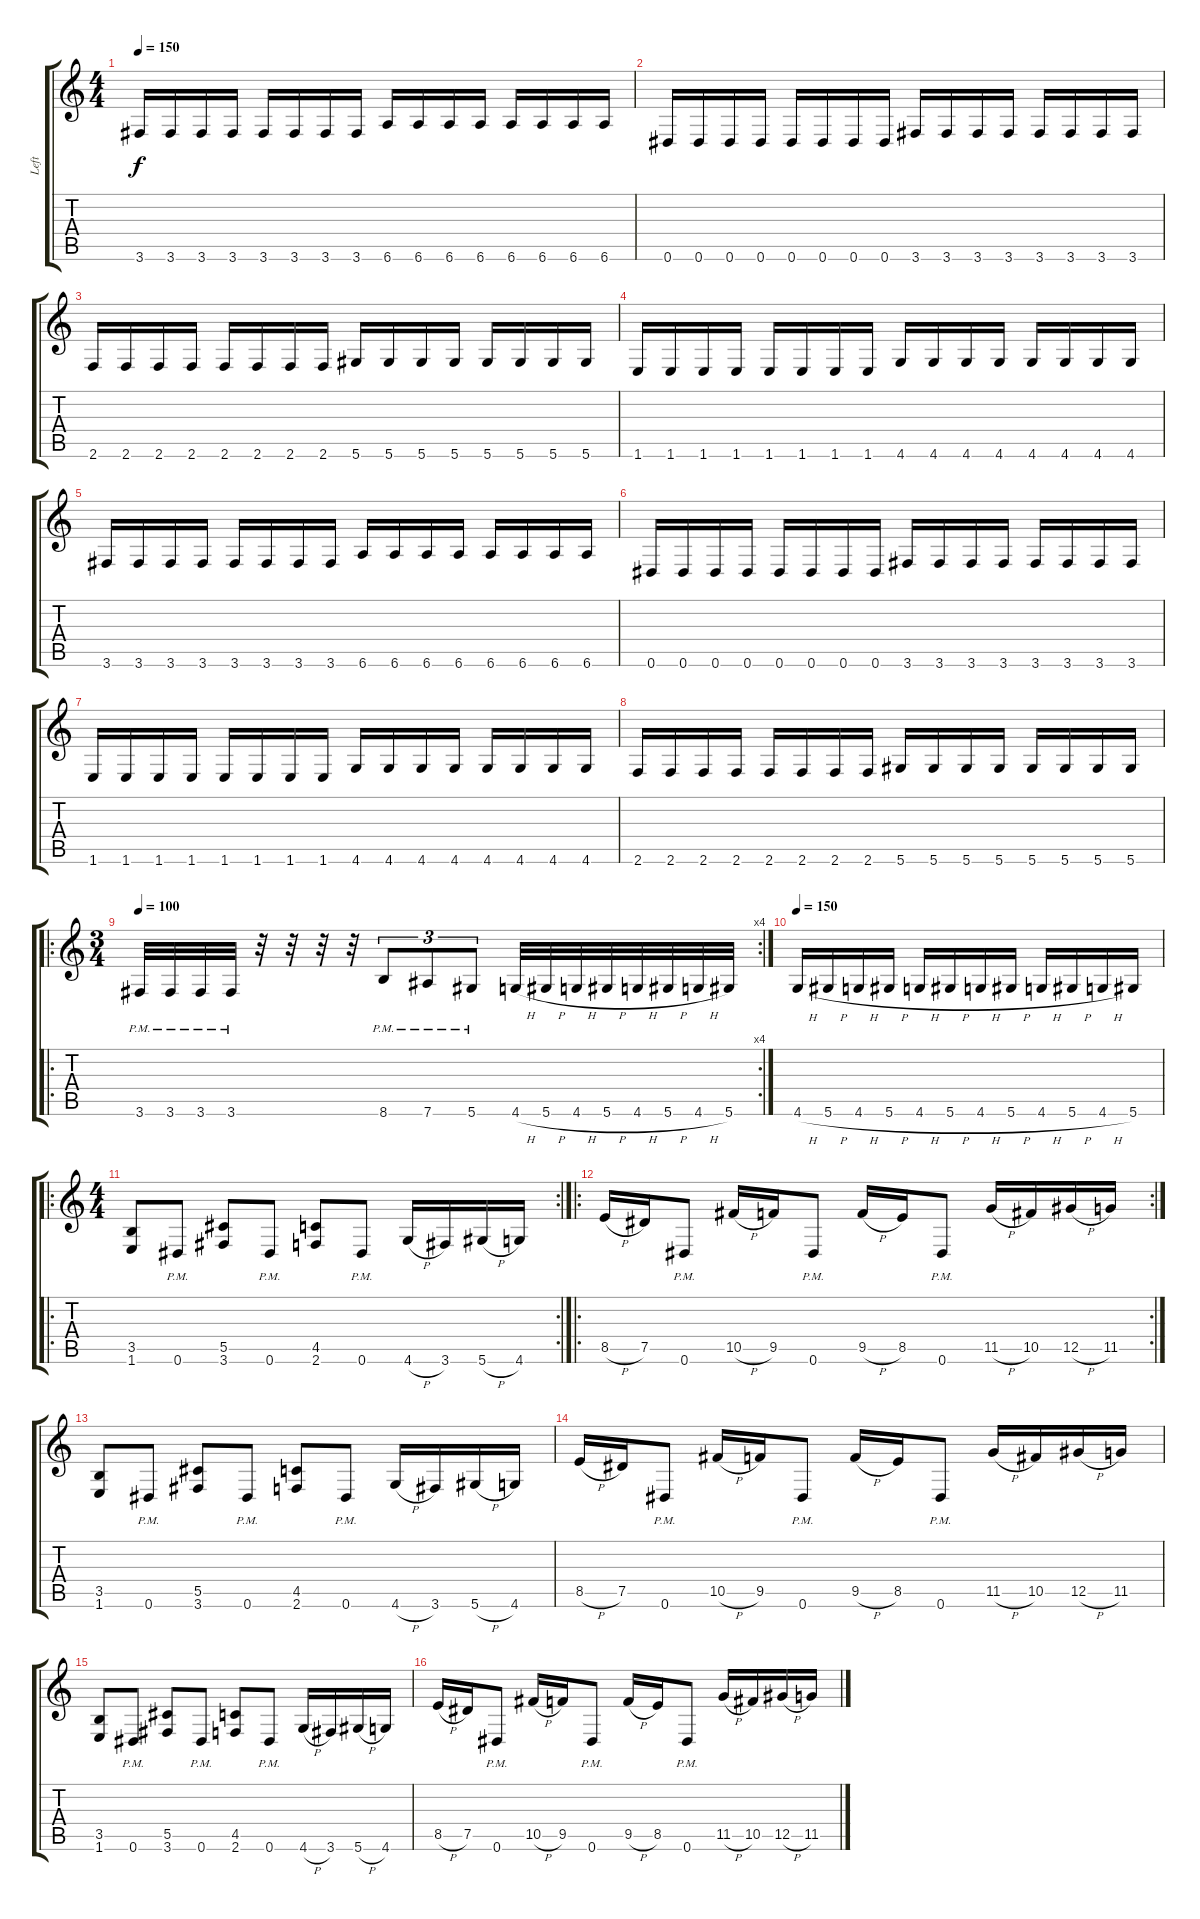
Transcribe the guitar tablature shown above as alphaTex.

\track ("Left" "Left") {instrument distortionguitar}
\staff {score tabs}
\tuning (Eb4 Bb3 Gb3 Db3 Ab2 Eb2) {hide}
\ts (4 4)
\tempo 150
\clef g2
\ks c
3.6.16{dy f} 3.6.16 3.6.16 3.6.16 3.6.16 3.6.16 3.6.16 3.6.16 6.6.16 6.6.16 6.6.16 6.6.16 6.6.16 6.6.16 6.6.16 6.6.16 |
0.6.16 0.6.16 0.6.16 0.6.16 0.6.16 0.6.16 0.6.16 0.6.16 3.6.16 3.6.16 3.6.16 3.6.16 3.6.16 3.6.16 3.6.16 3.6.16 |
2.6.16 2.6.16 2.6.16 2.6.16 2.6.16 2.6.16 2.6.16 2.6.16 5.6.16 5.6.16 5.6.16 5.6.16 5.6.16 5.6.16 5.6.16 5.6.16 |
1.6.16 1.6.16 1.6.16 1.6.16 1.6.16 1.6.16 1.6.16 1.6.16 4.6.16 4.6.16 4.6.16 4.6.16 4.6.16 4.6.16 4.6.16 4.6.16 |
3.6.16 3.6.16 3.6.16 3.6.16 3.6.16 3.6.16 3.6.16 3.6.16 6.6.16 6.6.16 6.6.16 6.6.16 6.6.16 6.6.16 6.6.16 6.6.16 |
0.6.16 0.6.16 0.6.16 0.6.16 0.6.16 0.6.16 0.6.16 0.6.16 3.6.16 3.6.16 3.6.16 3.6.16 3.6.16 3.6.16 3.6.16 3.6.16 |
1.6.16 1.6.16 1.6.16 1.6.16 1.6.16 1.6.16 1.6.16 1.6.16 4.6.16 4.6.16 4.6.16 4.6.16 4.6.16 4.6.16 4.6.16 4.6.16 |
2.6.16 2.6.16 2.6.16 2.6.16 2.6.16 2.6.16 2.6.16 2.6.16 5.6.16 5.6.16 5.6.16 5.6.16 5.6.16 5.6.16 5.6.16 5.6.16 |
\ro
\rc 4
\ts (3 4)
\tempo 100
3.6{pm}.32 3.6{pm}.32 3.6{pm}.32 3.6{pm}.32 r.32 r.32 r.32 r.32 8.6{pm}.8{tu (3 2)} 7.6{pm}.8{tu (3 2)} 5.6{pm}.8{tu (3 2)} 4.6{h}.32 5.6{h}.32 4.6{h}.32 5.6{h}.32 4.6{h}.32 5.6{h}.32 4.6{h}.32 5.6.32 |
\tempo 150
4.6{h}.16 5.6{h}.16 4.6{h}.16 5.6{h}.16 4.6{h}.16 5.6{h}.16 4.6{h}.16 5.6{h}.16 4.6{h}.16 5.6{h}.16 4.6{h}.16 5.6.16 |
\ro
\rc 2
\ts (4 4)
(3.5 1.6).8 0.6{pm}.8 (5.5 3.6).8 0.6{pm}.8 (4.5 2.6).8 0.6{pm}.8 4.6{h}.16 3.6.16 5.6{h}.16 4.6.16 |
\ro
\rc 2
8.5{h}.16 7.5.16 0.6{pm}.8 10.5{h}.16 9.5.16 0.6{pm}.8 9.5{h}.16 8.5.16 0.6{pm}.8 11.5{h}.16 10.5.16 12.5{h}.16 11.5.16 |
(3.5 1.6).8 0.6{pm}.8 (5.5 3.6).8 0.6{pm}.8 (4.5 2.6).8 0.6{pm}.8 4.6{h}.16 3.6.16 5.6{h}.16 4.6.16 |
8.5{h}.16 7.5.16 0.6{pm}.8 10.5{h}.16 9.5.16 0.6{pm}.8 9.5{h}.16 8.5.16 0.6{pm}.8 11.5{h}.16 10.5.16 12.5{h}.16 11.5.16 |
(3.5 1.6).8 0.6{pm}.8 (5.5 3.6).8 0.6{pm}.8 (4.5 2.6).8 0.6{pm}.8 4.6{h}.16 3.6.16 5.6{h}.16 4.6.16 |
8.5{h}.16 7.5.16 0.6{pm}.8 10.5{h}.16 9.5.16 0.6{pm}.8 9.5{h}.16 8.5.16 0.6{pm}.8 11.5{h}.16 10.5.16 12.5{h}.16 11.5.16
